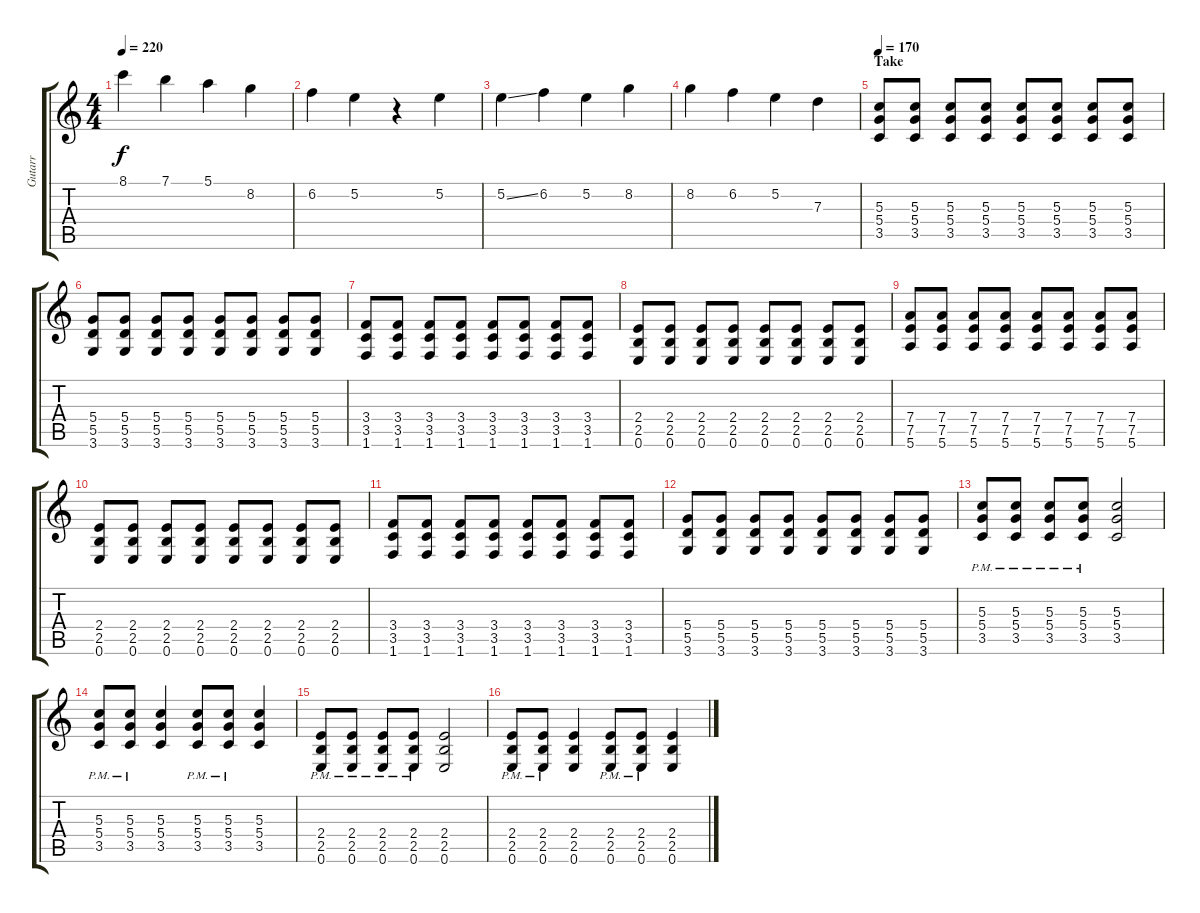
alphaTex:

\track ("Gutarr" "Gutarr") {instrument acousticguitarnylon}
\staff {score tabs}
\tuning (E4 B3 G3 D3 A2 E2) {hide}
\ts (4 4)
\tempo 220
\clef g2
\ks c
8.1.4{dy f} 7.1.4 5.1.4 8.2.4 |
6.2.4 5.2.4 r.4 5.2.4 |
5.2{ss}.4 6.2.4 5.2.4 8.2.4 |
8.2.4 6.2.4 5.2.4 7.3.4 |
\section ("" "Take")
\tempo 170
(5.3 5.4 3.5).8 (5.3 5.4 3.5).8 (5.3 5.4 3.5).8 (5.3 5.4 3.5).8 (5.3 5.4 3.5).8 (5.3 5.4 3.5).8 (5.3 5.4 3.5).8 (5.3 5.4 3.5).8 |
(5.4 5.5 3.6).8 (5.4 5.5 3.6).8 (5.4 5.5 3.6).8 (5.4 5.5 3.6).8 (5.4 5.5 3.6).8 (5.4 5.5 3.6).8 (5.4 5.5 3.6).8 (5.4 5.5 3.6).8 |
(3.4 3.5 1.6).8 (3.4 3.5 1.6).8 (3.4 3.5 1.6).8 (3.4 3.5 1.6).8 (3.4 3.5 1.6).8 (3.4 3.5 1.6).8 (3.4 3.5 1.6).8 (3.4 3.5 1.6).8 |
(2.4 2.5 0.6).8 (2.4 2.5 0.6).8 (2.4 2.5 0.6).8 (2.4 2.5 0.6).8 (2.4 2.5 0.6).8 (2.4 2.5 0.6).8 (2.4 2.5 0.6).8 (2.4 2.5 0.6).8 |
(7.4 7.5 5.6).8 (7.4 7.5 5.6).8 (7.4 7.5 5.6).8 (7.4 7.5 5.6).8 (7.4 7.5 5.6).8 (7.4 7.5 5.6).8 (7.4 7.5 5.6).8 (7.4 7.5 5.6).8 |
(2.4 2.5 0.6).8 (2.4 2.5 0.6).8 (2.4 2.5 0.6).8 (2.4 2.5 0.6).8 (2.4 2.5 0.6).8 (2.4 2.5 0.6).8 (2.4 2.5 0.6).8 (2.4 2.5 0.6).8 |
(3.4 3.5 1.6).8 (3.4 3.5 1.6).8 (3.4 3.5 1.6).8 (3.4 3.5 1.6).8 (3.4 3.5 1.6).8 (3.4 3.5 1.6).8 (3.4 3.5 1.6).8 (3.4 3.5 1.6).8 |
(5.4 5.5 3.6).8 (5.4 5.5 3.6).8 (5.4 5.5 3.6).8 (5.4 5.5 3.6).8 (5.4 5.5 3.6).8 (5.4 5.5 3.6).8 (5.4 5.5 3.6).8 (5.4 5.5 3.6).8 |
(5.3{pm} 5.4{pm} 3.5{pm}).8 (5.3{pm} 5.4{pm} 3.5{pm}).8 (5.3{pm} 5.4{pm} 3.5{pm}).8 (5.3{pm} 5.4{pm} 3.5{pm}).8 (5.3 5.4 3.5).2 |
(5.3{pm} 5.4{pm} 3.5{pm}).8 (5.3{pm} 5.4{pm} 3.5{pm}).8 (5.3 5.4 3.5).4 (5.3 5.4{pm} 3.5).8 (5.3{pm} 5.4{pm} 3.5{pm}).8 (5.3 5.4 3.5).4 |
(2.4{pm} 2.5{pm} 0.6{pm}).8 (2.4{pm} 2.5{pm} 0.6{pm}).8 (2.4{pm} 2.5{pm} 0.6{pm}).8 (2.4{pm} 2.5{pm} 0.6{pm}).8 (2.4 2.5 0.6).2 |
(2.4{pm} 2.5{pm} 0.6{pm}).8 (2.4{pm} 2.5{pm} 0.6{pm}).8 (2.4 2.5 0.6).4 (2.4{pm} 2.5{pm} 0.6{pm}).8 (2.4{pm} 2.5{pm} 0.6{pm}).8 (2.4 2.5 0.6).4
